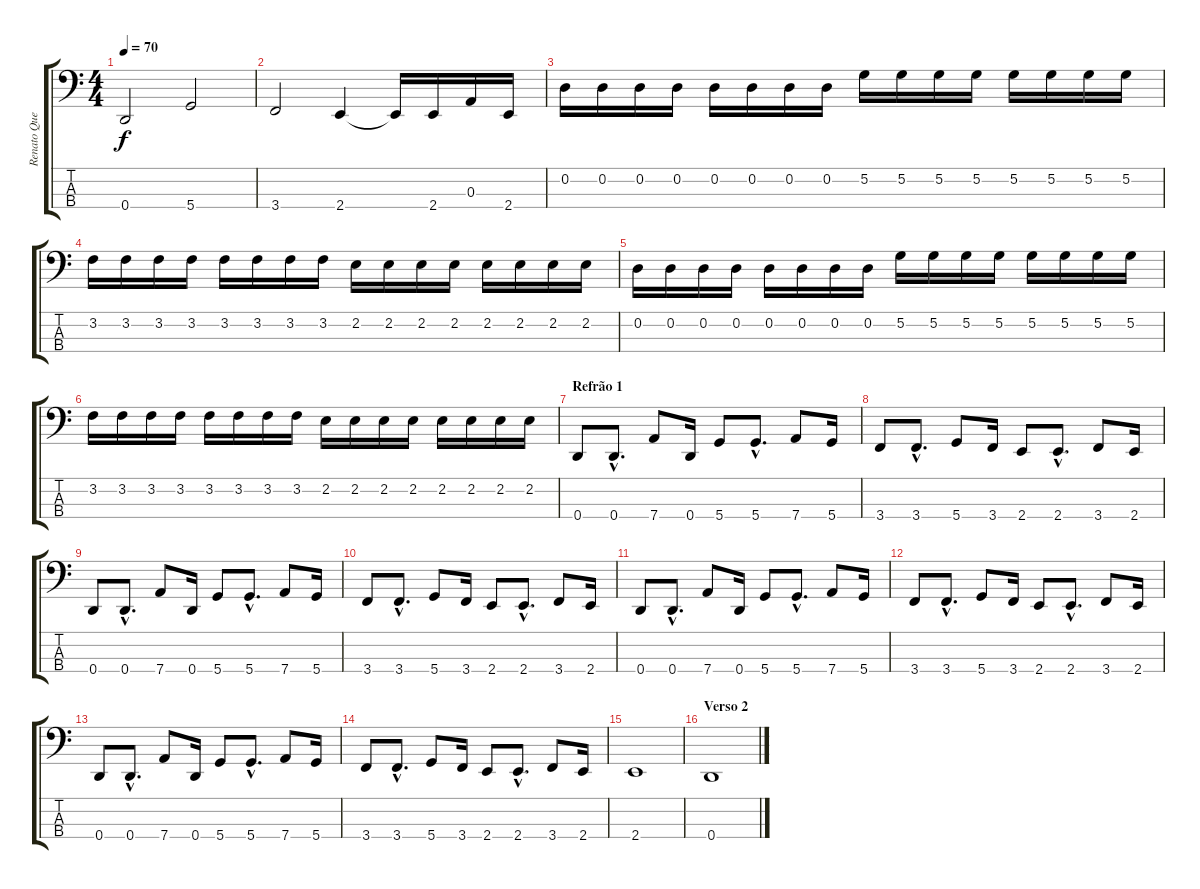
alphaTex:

\track ("Renato Queiroz [Baixo]" "Renato Que") {instrument electricbasspick}
\staff {score tabs}
\tuning (G2 D2 A1 D1) {hide}
\ts (4 4)
\tempo 70
\clef f4
\ks c
0.4.2{dy f} 5.4.2 |
3.4.2 2.4.4 2.4{t}.16 2.4.16 0.3.16 2.4.16 |
0.2.16 0.2.16 0.2.16 0.2.16 0.2.16 0.2.16 0.2.16 0.2.16 5.2.16 5.2.16 5.2.16 5.2.16 5.2.16 5.2.16 5.2.16 5.2.16 |
3.2.16 3.2.16 3.2.16 3.2.16 3.2.16 3.2.16 3.2.16 3.2.16 2.2.16 2.2.16 2.2.16 2.2.16 2.2.16 2.2.16 2.2.16 2.2.16 |
0.2.16 0.2.16 0.2.16 0.2.16 0.2.16 0.2.16 0.2.16 0.2.16 5.2.16 5.2.16 5.2.16 5.2.16 5.2.16 5.2.16 5.2.16 5.2.16 |
3.2.16 3.2.16 3.2.16 3.2.16 3.2.16 3.2.16 3.2.16 3.2.16 2.2.16 2.2.16 2.2.16 2.2.16 2.2.16 2.2.16 2.2.16 2.2.16 |
\section ("" "Refrão 1")
0.4.8 0.4{hac}.8{d} 7.4.8 0.4.16 5.4.8 5.4{hac}.8{d} 7.4.8 5.4.16 |
3.4.8 3.4{hac}.8{d} 5.4.8 3.4.16 2.4.8 2.4{hac}.8{d} 3.4.8 2.4.16 |
0.4.8 0.4{hac}.8{d} 7.4.8 0.4.16 5.4.8 5.4{hac}.8{d} 7.4.8 5.4.16 |
3.4.8 3.4{hac}.8{d} 5.4.8 3.4.16 2.4.8 2.4{hac}.8{d} 3.4.8 2.4.16 |
0.4.8 0.4{hac}.8{d} 7.4.8 0.4.16 5.4.8 5.4{hac}.8{d} 7.4.8 5.4.16 |
3.4.8 3.4{hac}.8{d} 5.4.8 3.4.16 2.4.8 2.4{hac}.8{d} 3.4.8 2.4.16 |
0.4.8 0.4{hac}.8{d} 7.4.8 0.4.16 5.4.8 5.4{hac}.8{d} 7.4.8 5.4.16 |
3.4.8 3.4{hac}.8{d} 5.4.8 3.4.16 2.4.8 2.4{hac}.8{d} 3.4.8 2.4.16 |
2.4.1 |
\section ("" "Verso 2")
0.4.1
